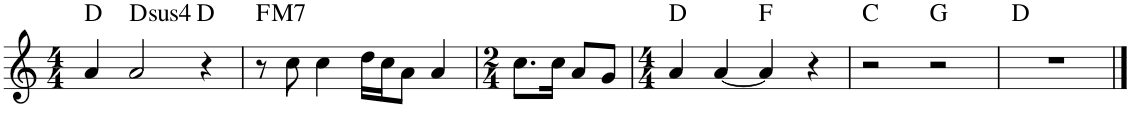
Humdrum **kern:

**kern	**harte
*part1	*part1
*staff1	*
*I"Piano	*
*I'Pno.	*
!!LO:PB:g=z
*clefG2	*
*k[]	*
*M4/4	*
=35	=35
4a/	D:maj
!	!LO:H:kt=4
2a/	D:sus4
4r	D:maj
=36	=36
!	!LO:H:kt=M7
8r	F:maj7
8cc\	.
4cc\	.
16dd\LL	.
16cc\J	.
8a\J	.
4a/	.
=37	=37
*M2/4	*
8.cc\L	.
16cc\Jk	.
8a/L	.
8g/J	.
=38	=38
*M4/4	*
4a/	D:maj
[4a/	.
4a/]	F:maj
4r	.
=39	=39
2r	C:maj
2r	G:maj
=40	=40
1r	D:maj
==	==
*-	*-
